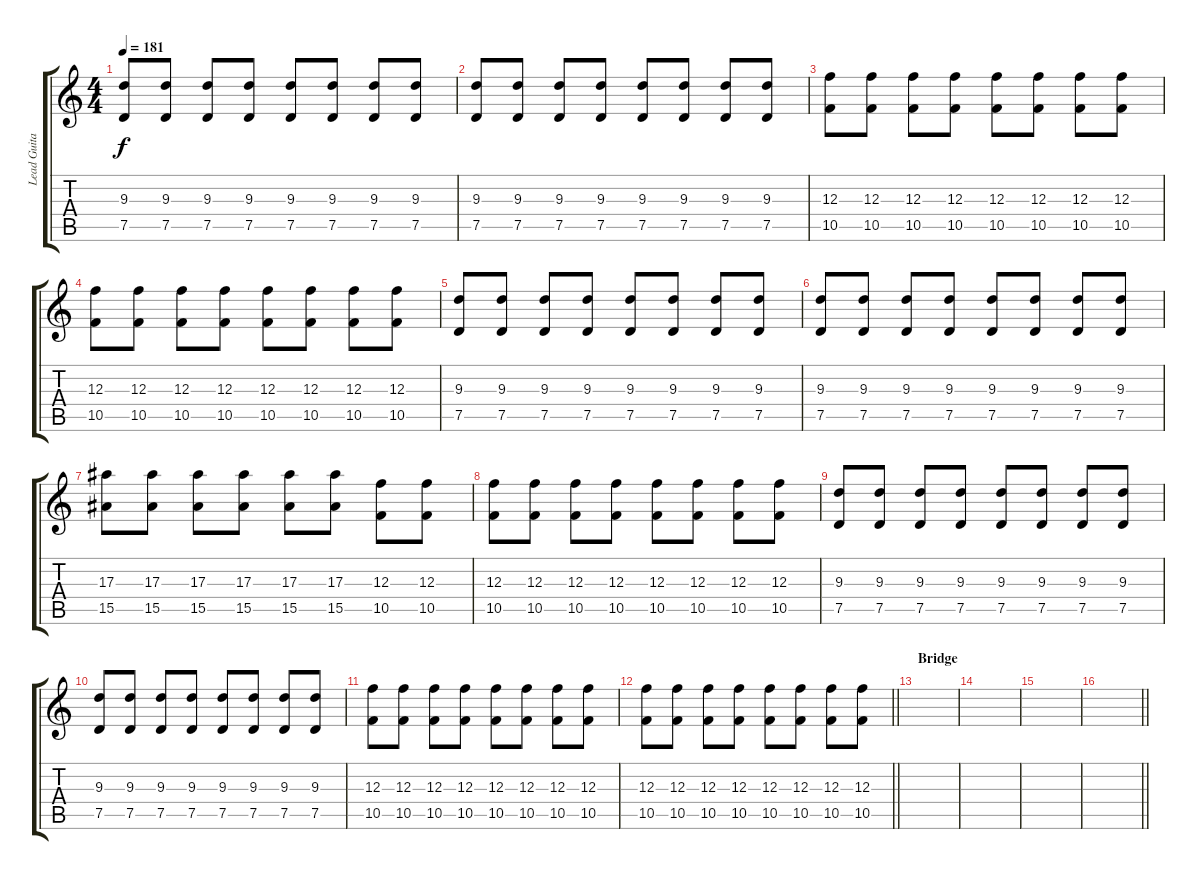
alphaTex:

\track ("Lead Guitar" "Lead Guita") {instrument distortionguitar}
\staff {score tabs}
\tuning (D4 A3 F3 C3 G2 C2) {hide}
\ts (4 4)
\tempo 181
\clef g2
\ks c
(9.3 7.5).8{dy f} (9.3 7.5).8 (9.3 7.5).8 (9.3 7.5).8 (9.3 7.5).8 (9.3 7.5).8 (9.3 7.5).8 (9.3 7.5).8 |
(9.3 7.5).8 (9.3 7.5).8 (9.3 7.5).8 (9.3 7.5).8 (9.3 7.5).8 (9.3 7.5).8 (9.3 7.5).8 (9.3 7.5).8 |
(12.3 10.5).8 (12.3 10.5).8 (12.3 10.5).8 (12.3 10.5).8 (12.3 10.5).8 (12.3 10.5).8 (12.3 10.5).8 (12.3 10.5).8 |
(12.3 10.5).8 (12.3 10.5).8 (12.3 10.5).8 (12.3 10.5).8 (12.3 10.5).8 (12.3 10.5).8 (12.3 10.5).8 (12.3 10.5).8 |
(9.3 7.5).8 (9.3 7.5).8 (9.3 7.5).8 (9.3 7.5).8 (9.3 7.5).8 (9.3 7.5).8 (9.3 7.5).8 (9.3 7.5).8 |
(9.3 7.5).8 (9.3 7.5).8 (9.3 7.5).8 (9.3 7.5).8 (9.3 7.5).8 (9.3 7.5).8 (9.3 7.5).8 (9.3 7.5).8 |
(17.3 15.5).8 (17.3 15.5).8 (17.3 15.5).8 (17.3 15.5).8 (17.3 15.5).8 (17.3 15.5).8 (12.3 10.5).8 (12.3 10.5).8 |
(12.3 10.5).8 (12.3 10.5).8 (12.3 10.5).8 (12.3 10.5).8 (12.3 10.5).8 (12.3 10.5).8 (12.3 10.5).8 (12.3 10.5).8 |
(9.3 7.5).8 (9.3 7.5).8 (9.3 7.5).8 (9.3 7.5).8 (9.3 7.5).8 (9.3 7.5).8 (9.3 7.5).8 (9.3 7.5).8 |
(9.3 7.5).8 (9.3 7.5).8 (9.3 7.5).8 (9.3 7.5).8 (9.3 7.5).8 (9.3 7.5).8 (9.3 7.5).8 (9.3 7.5).8 |
(12.3 10.5).8 (12.3 10.5).8 (12.3 10.5).8 (12.3 10.5).8 (12.3 10.5).8 (12.3 10.5).8 (12.3 10.5).8 (12.3 10.5).8 |
\barLineRight lightlight
(12.3 10.5).8 (12.3 10.5).8 (12.3 10.5).8 (12.3 10.5).8 (12.3 10.5).8 (12.3 10.5).8 (12.3 10.5).8 (12.3 10.5).8 |
\section ("" "Bridge")
|
|
|
\barLineRight lightlight
